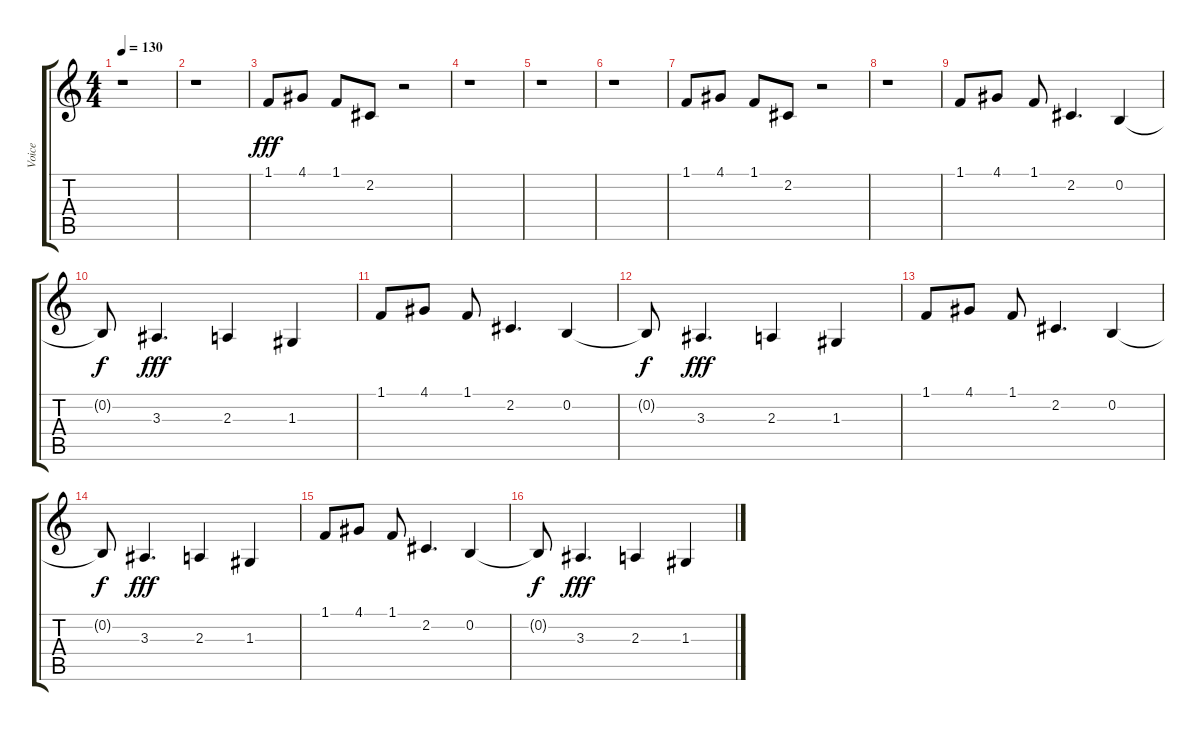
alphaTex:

\track ("Voice" "Voice") {instrument synthvoice}
\staff {score tabs}
\tuning (E4 B3 G3 D3 A2 E2) {hide}
\ts (4 4)
\tempo 130
\clef g2
\ks c
r.1{dy fff} |
r.1 |
1.1.8 4.1.8 1.1.8 2.2.8 r.2 |
r.1 |
r.1 |
r.1 |
1.1.8 4.1.8 1.1.8 2.2.8 r.2 |
r.1 |
1.1.8 4.1.8 1.1.8 2.2.4{d} 0.2.4 |
0.2{t}.8{dy f} 3.3.4{d dy fff} 2.3.4 1.3.4 |
1.1.8 4.1.8 1.1.8 2.2.4{d} 0.2.4 |
0.2{t}.8{dy f} 3.3.4{d dy fff} 2.3.4 1.3.4 |
1.1.8 4.1.8 1.1.8 2.2.4{d} 0.2.4 |
0.2{t}.8{dy f} 3.3.4{d dy fff} 2.3.4 1.3.4 |
1.1.8 4.1.8 1.1.8 2.2.4{d} 0.2.4 |
0.2{t}.8{dy f} 3.3.4{d dy fff} 2.3.4 1.3.4
